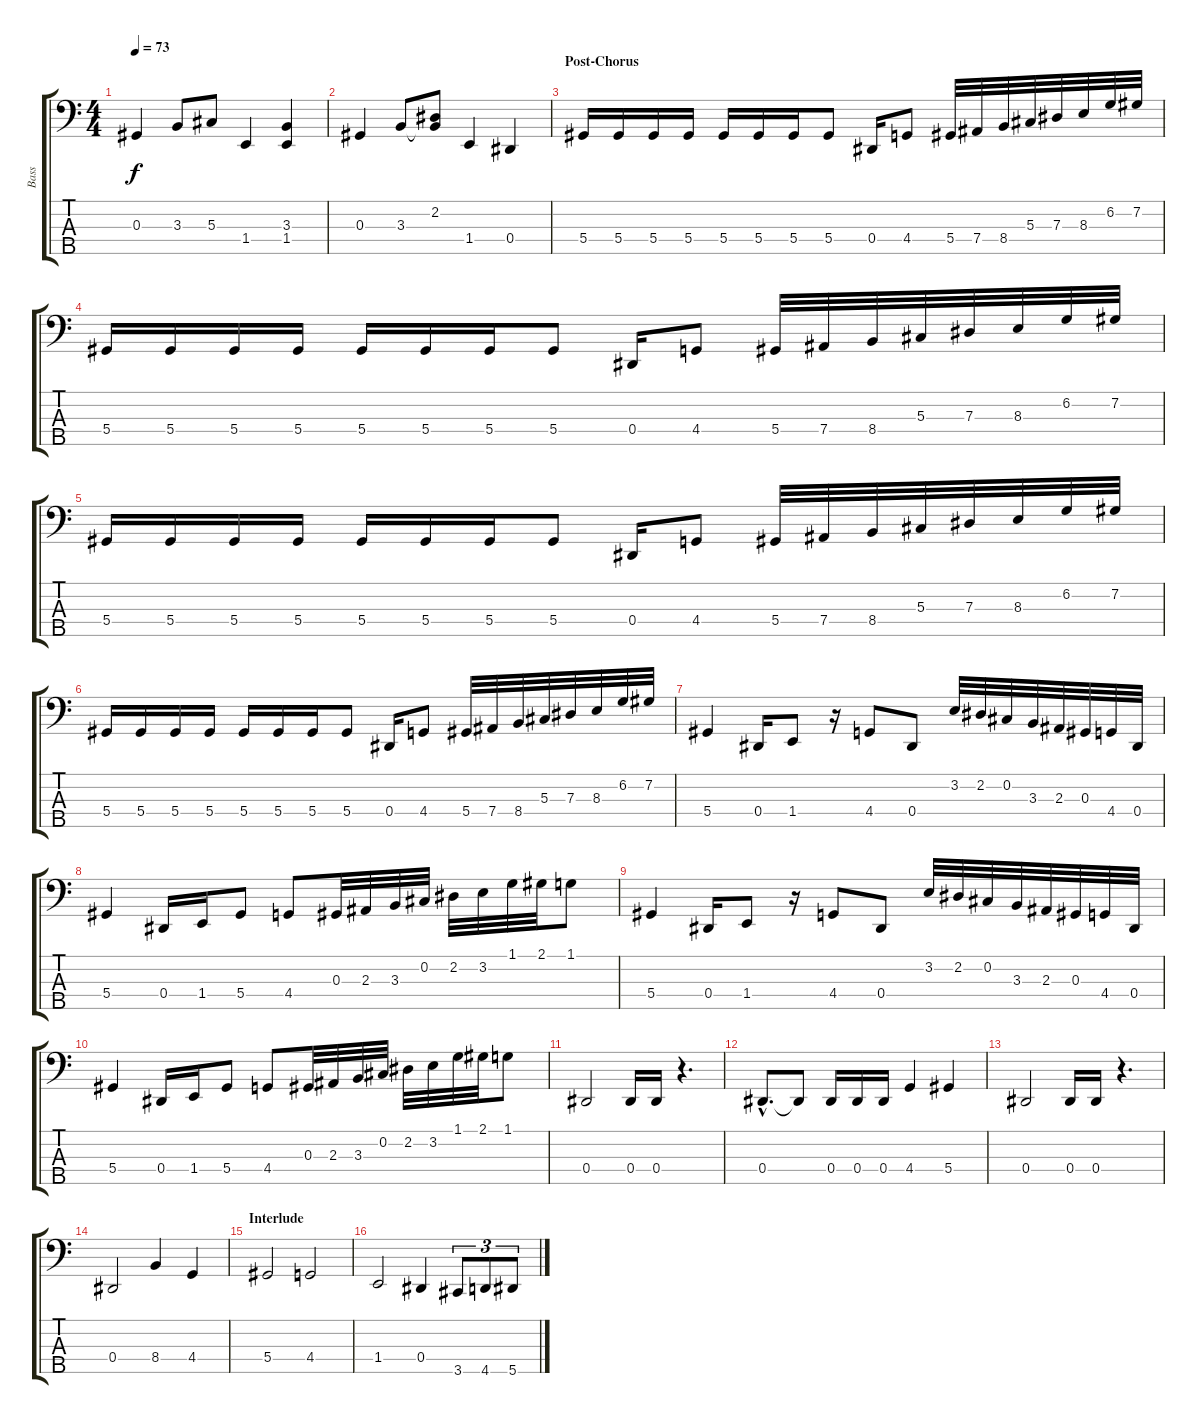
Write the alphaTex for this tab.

\track ("Bass" "Bass") {instrument electricbassfinger}
\staff {score tabs}
\tuning (Gb2 Db2 Ab1 Eb1 Bb0) {hide}
\ts (4 4)
\tempo 73
\clef f4
\ks c
0.3.4{dy f} 3.3.8 5.3.8 1.4.4 (3.3 1.4).4 |
0.3.4 3.3.8 (2.2 3.3{t}).8 1.4.4 0.4.4 |
\section ("" "Post-Chorus")
5.4.16 5.4.16 5.4.16 5.4.16 5.4.16 5.4.16 5.4.16 5.4.8 0.4.16 4.4.8 5.4.32 7.4.32 8.4.32 5.3.32 7.3.32 8.3.32 6.2.32 7.2.32 |
5.4.16 5.4.16 5.4.16 5.4.16 5.4.16 5.4.16 5.4.16 5.4.8 0.4.16 4.4.8 5.4.32 7.4.32 8.4.32 5.3.32 7.3.32 8.3.32 6.2.32 7.2.32 |
5.4.16 5.4.16 5.4.16 5.4.16 5.4.16 5.4.16 5.4.16 5.4.8 0.4.16 4.4.8 5.4.32 7.4.32 8.4.32 5.3.32 7.3.32 8.3.32 6.2.32 7.2.32 |
5.4.16 5.4.16 5.4.16 5.4.16 5.4.16 5.4.16 5.4.16 5.4.8 0.4.16 4.4.8 5.4.32 7.4.32 8.4.32 5.3.32 7.3.32 8.3.32 6.2.32 7.2.32 |
5.4.4 0.4.16 1.4.8 r.16 4.4.8 0.4.8 3.2.32 2.2.32 0.2.32 3.3.32 2.3.32 0.3.32 4.4.32 0.4.32 |
5.4.4 0.4.16 1.4.16 5.4.8 4.4.8 0.3.32 2.3.32 3.3.32 0.2.32 2.2.32 3.2.32 1.1.32 2.1.32 1.1.8 |
5.4.4 0.4.16 1.4.8 r.16 4.4.8 0.4.8 3.2.32 2.2.32 0.2.32 3.3.32 2.3.32 0.3.32 4.4.32 0.4.32 |
5.4.4 0.4.16 1.4.16 5.4.8 4.4.8 0.3.32 2.3.32 3.3.32 0.2.32 2.2.32 3.2.32 1.1.32 2.1.32 1.1.8 |
0.4.2 0.4.16 0.4.16 r.4{d} |
0.4{hac}.8{d} 0.4{t}.8 0.4.16 0.4.16 0.4.16 4.4.4 5.4.4 |
0.4.2 0.4.16 0.4.16 r.4{d} |
0.4.2 8.4.4 4.4.4 |
\section ("" "Interlude")
5.4.2 4.4.2 |
1.4.2 0.4.4 3.5.8{tu (3 2)} 4.5.8{tu (3 2)} 5.5.8{tu (3 2)}
